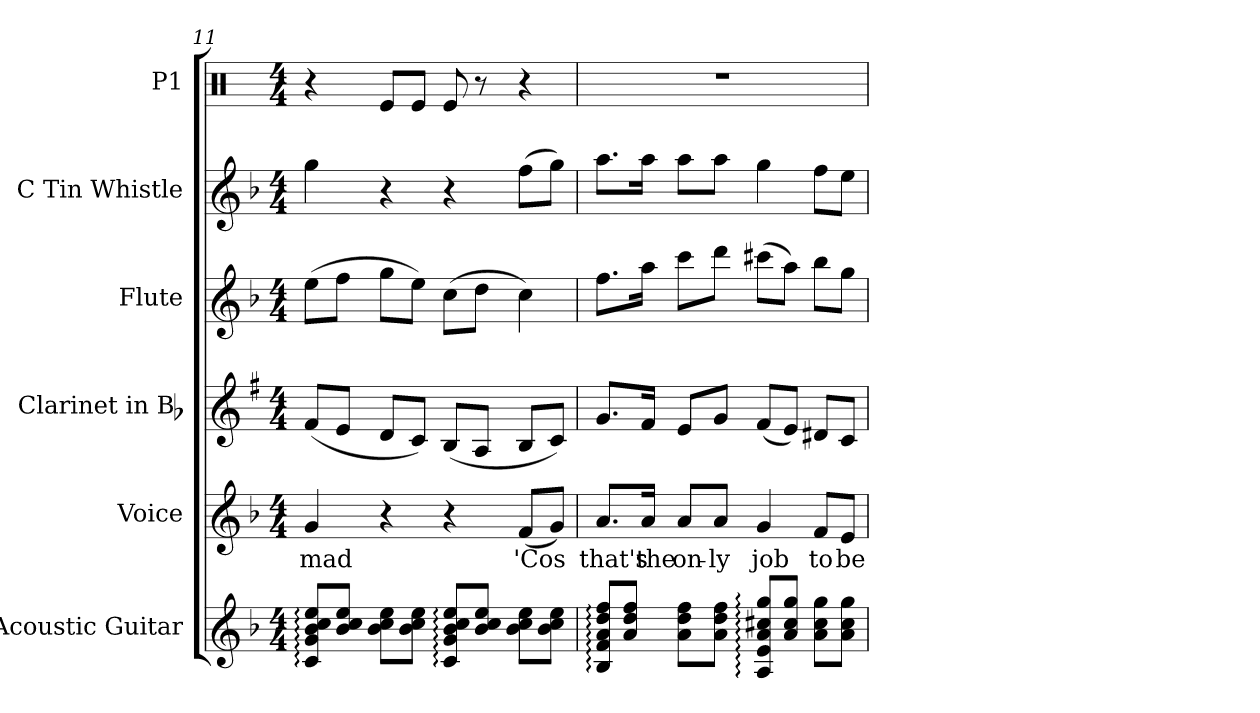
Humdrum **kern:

**kern	**kern	**text	**kern	**kern	**kern	**kern
*part6	*part5	*part5	*part4	*part3	*part2	*part1
*staff6	*staff5	*staff5	*staff4	*staff3	*staff2	*staff1
*I"Acoustic Guitar	*I"Voice	*	*I"Clarinet in Bb	*I"Flute	*I"C Tin Whistle	*I"P1
*I'A. Gtr.	*I'Voice	*	*I'Cl.	*I'Fl.	*I'C T. Whistle	*
!!LO:LB:g=z
*clefG2	*clefG2	*	*clefG2	*clefG2	*clefG2	*clefX
*ITrd7c12	*	*	*ITrd1c2	*	*ITrd-7c-12	*
*k[b-]	*k[b-]	*	*k[b-]	*k[b-]	*k[b-]	*k[]
*F:	*F:	*	*F:	*F:	*F:	*C:
*M4/4	*M4/4	*	*M4/4	*M4/4	*M4/4	*M4/4
=11	=11	=11	=11	=11	=11	=11
!	!	!LO:LY:b:color=#000000	!	!	!	!
8Ci:/ 8Gi:/ 8B-i:/ 8ci:/ 8ei:/L	4gi/	mad	(8ei/L	(8eei\L	4gggi\	4r
8B-i/ 8ci/ 8ei/J	.	.	8di/J	8ffi\J	.	.
8B-i\ 8ci\ 8ei\L	4r	.	8ci/L	8ggi\L	4r	8Rei/L
8B-i\ 8ci\ 8ei\J	.	.	8B-i/J)	8eei\J)	.	8Rei/J
8Ci:/ 8Gi:/ 8B-i:/ 8ci:/ 8ei:/L	4r	.	(8Ai/L	(8cci\L	4r	8Rei/
8B-i/ 8ci/ 8ei/J	.	.	8Gi/J	8ddi\J	.	8r
!	!	!LO:LY:b:color=#000000	!	!	!	!
8B-i\ 8ci\ 8ei\L	(8fi/L	'Cos	8Ai/L	4cci\)	(8fffi\L	4r
8B-i\ 8ci\ 8ei\J	8gi/J)	.	8B-i/J)	.	8gggi\J)	.
=12	=12	=12	=12	=12	=12	=12
!	!	!LO:LY:b:color=#000000	!	!	!	!
8BB-i:/ 8Fi:/ 8Ai:/ 8di:/ 8fi:/L	8.ai/L	that's	8.fi/L	8.ffi\L	8.aaai\L	1r
8Ai/ 8di/ 8fi/J	.	.	.	.	.	.
!	!	!LO:LY:b:color=#000000	!	!	!	!
.	16ai/Jk	the	16ei/Jk	16aai\Jk	16aaai\Jk	.
!	!	!LO:LY:b:color=#000000	!	!	!	!
8Ai\ 8di\ 8fi\L	8ai/L	on-	8di/L	8ccci\L	8aaai\L	.
!	!	!LO:LY:b:color=#000000	!	!	!	!
8Ai\ 8di\ 8fi\J	8ai/J	-ly	8fi/J	8dddi\J	8aaai\J	.
!	!	!LO:LY:b:color=#000000	!	!	!	!
8AAi:/ 8Ei:/ 8Ai:/ 8c#Xi:/ 8gi:/L	4gi/	job	(8ei/L	(8ccc#Xi\L	4gggi\	.
8Ai/ 8c#i/ 8gi/J	.	.	8di/J)	8aai\J)	.	.
!	!	!LO:LY:b:color=#000000	!	!	!	!
8Ai\ 8c#i\ 8gi\L	8fi/L	to	8c#Xi/L	8bb-i\L	8fffi\L	.
!	!	!LO:LY:b:color=#000000	!	!	!	!
8Ai\ 8c#i\ 8gi\J	8ei/J	be	8B-i/J	8ggi\J	8eeei\J	.
=	=	=	=	=	=	=
*-	*-	*-	*-	*-	*-	*-
